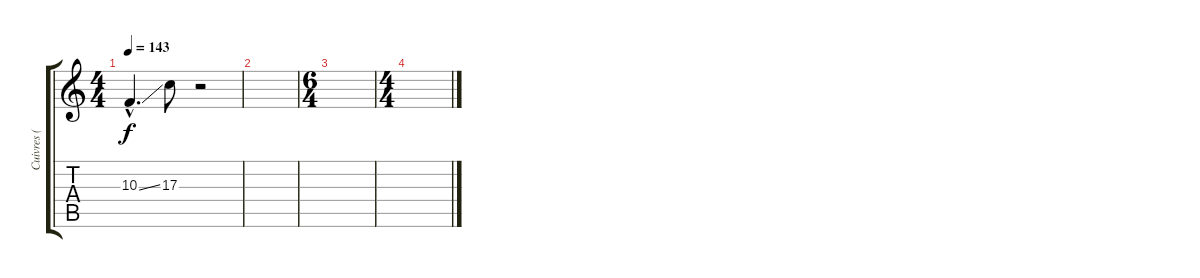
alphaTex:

\track ("Cuivres ( solo )" "Cuivres ( ") {instrument trombone}
\staff {score tabs}
\tuning (E4 B3 G3 D3 A2 E2) {hide}
\ts (4 4)
\tempo 143
\clef g2
\ks c
10.3{ss hac}.4{d dy f} 17.3.8 r.2 |
|
\ts (6 4)
|
\ts (4 4)
